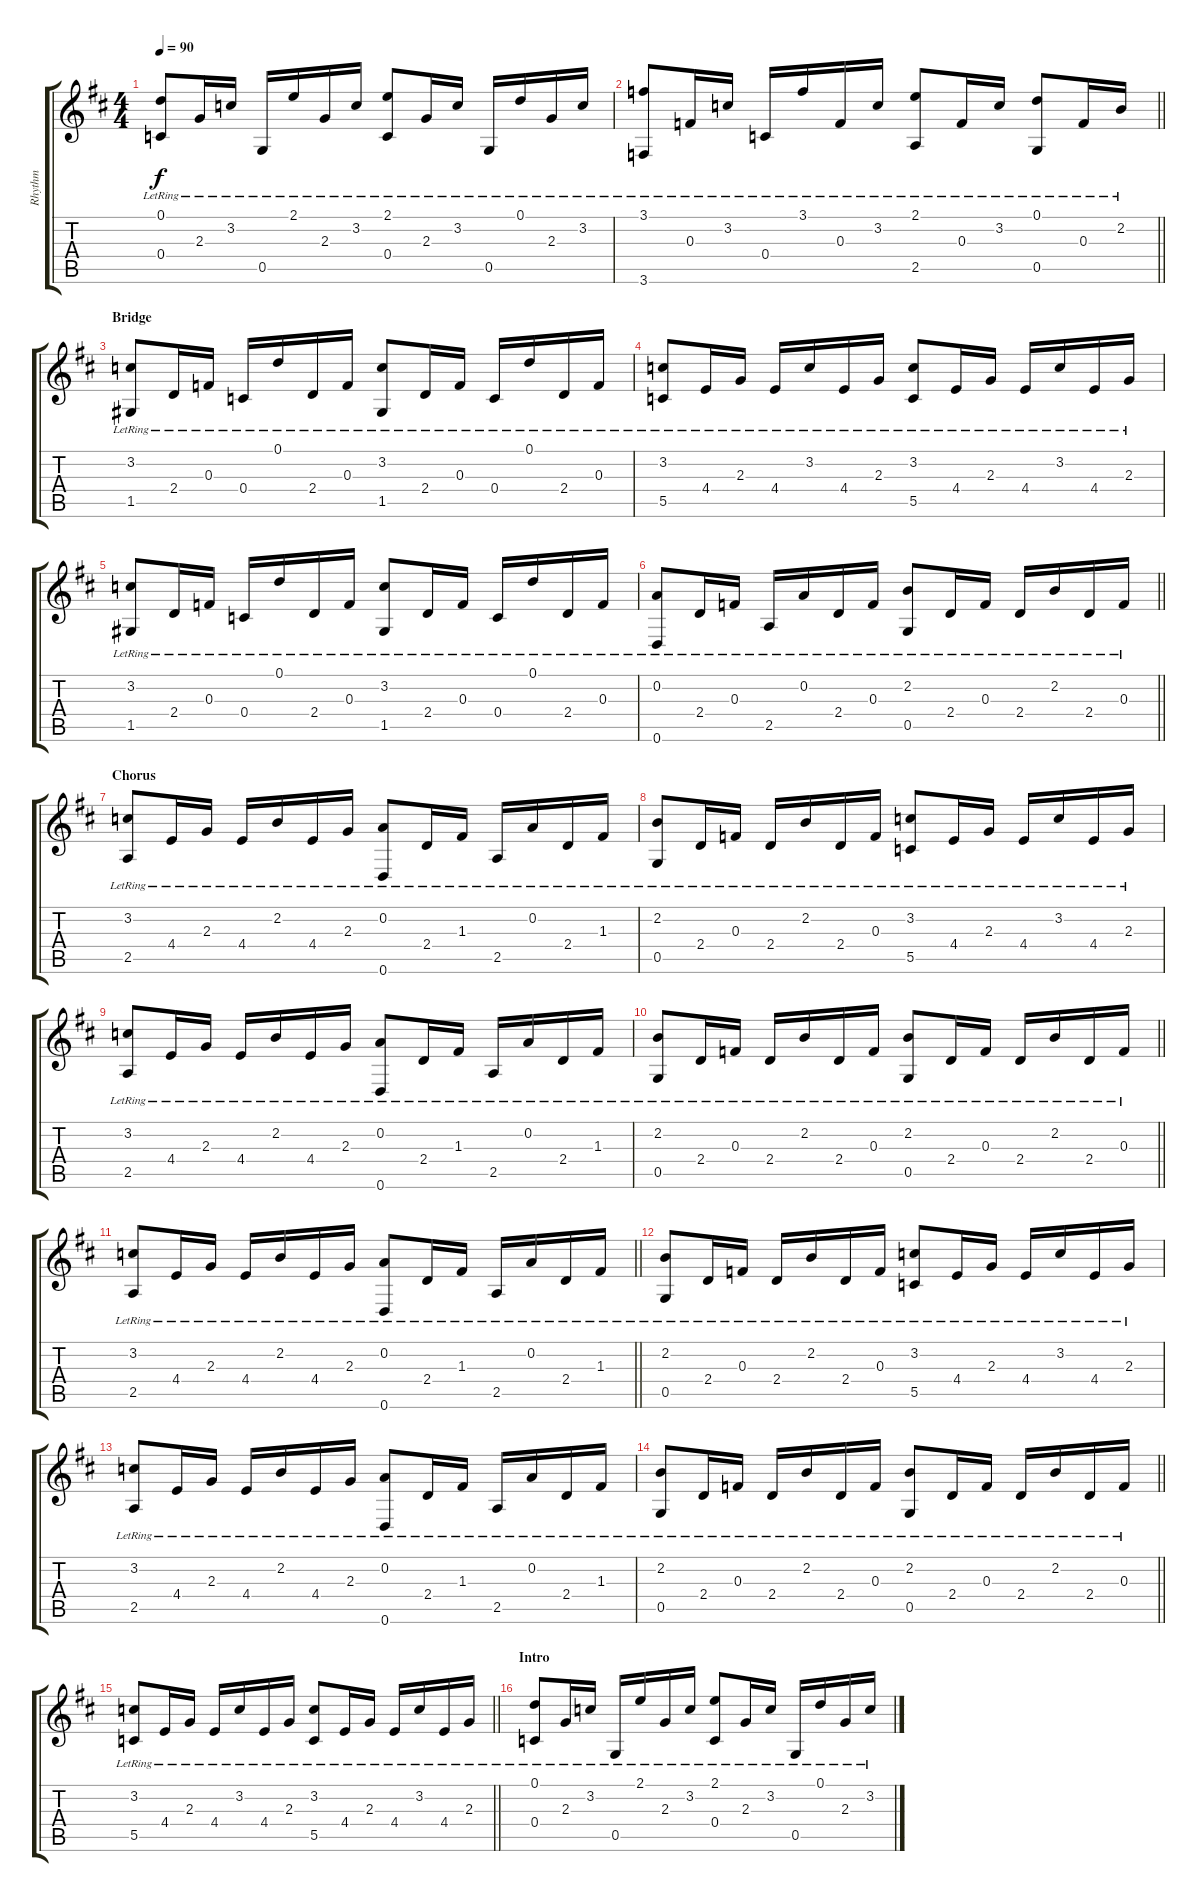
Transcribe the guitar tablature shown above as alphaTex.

\track ("Rhythm" "Rhythm") {instrument acousticguitarsteel}
\staff {score tabs}
\tuning (D4 A3 F3 C3 G2 D2) {hide}
\ts (4 4)
\tempo 90
\clef g2
\ks d
(0.1{lr} 0.4{lr}).8{dy f} 2.3{lr}.16 3.2{lr}.16 0.5{lr}.16 2.1{lr}.16 2.3{lr}.16 3.2{lr}.16 (2.1{lr} 0.4{lr}).8 2.3{lr}.16 3.2{lr}.16 0.5{lr}.16 0.1{lr}.16 2.3{lr}.16 3.2{lr}.16 |
\barLineRight lightlight
(3.1{lr} 3.6{lr}).8 0.3{lr}.16 3.2{lr}.16 0.4{lr}.16 3.1{lr}.16 0.3{lr}.16 3.2{lr}.16 (2.1{lr} 2.5{lr}).8 0.3{lr}.16 3.2{lr}.16 (0.1{lr} 0.5{lr}).8 0.3{lr}.16 2.2{lr}.16 |
\section ("" "Bridge")
(3.2{lr} 1.5{lr}).8 2.4{lr}.16 0.3{lr}.16 0.4{lr}.16 0.1{lr}.16 2.4{lr}.16 0.3{lr}.16 (3.2{lr} 1.5{lr}).8 2.4{lr}.16 0.3{lr}.16 0.4{lr}.16 0.1{lr}.16 2.4{lr}.16 0.3{lr}.16 |
(3.2{lr} 5.5{lr}).8 4.4{lr}.16 2.3{lr}.16 4.4{lr}.16 3.2{lr}.16 4.4{lr}.16 2.3{lr}.16 (3.2{lr} 5.5{lr}).8 4.4{lr}.16 2.3{lr}.16 4.4{lr}.16 3.2{lr}.16 4.4{lr}.16 2.3{lr}.16 |
(3.2{lr} 1.5{lr}).8 2.4{lr}.16 0.3{lr}.16 0.4{lr}.16 0.1{lr}.16 2.4{lr}.16 0.3{lr}.16 (3.2{lr} 1.5{lr}).8 2.4{lr}.16 0.3{lr}.16 0.4{lr}.16 0.1{lr}.16 2.4{lr}.16 0.3{lr}.16 |
\barLineRight lightlight
(0.2{lr} 0.6{lr}).8 2.4{lr}.16 0.3{lr}.16 2.5{lr}.16 0.2{lr}.16 2.4{lr}.16 0.3{lr}.16 (2.2{lr} 0.5{lr}).8 2.4{lr}.16 0.3{lr}.16 2.4{lr}.16 2.2{lr}.16 2.4{lr}.16 0.3{lr}.16 |
\section ("" "Chorus")
(3.2{lr} 2.5{lr}).8 4.4{lr}.16 2.3{lr}.16 4.4{lr}.16 2.2{lr}.16 4.4{lr}.16 2.3{lr}.16 (0.2{lr} 0.6{lr}).8 2.4{lr}.16 1.3{lr}.16 2.5{lr}.16 0.2{lr}.16 2.4{lr}.16 1.3{lr}.16 |
(2.2{lr} 0.5{lr}).8 2.4{lr}.16 0.3{lr}.16 2.4{lr}.16 2.2{lr}.16 2.4{lr}.16 0.3{lr}.16 (3.2{lr} 5.5{lr}).8 4.4{lr}.16 2.3{lr}.16 4.4{lr}.16 3.2{lr}.16 4.4{lr}.16 2.3{lr}.16 |
(3.2{lr} 2.5{lr}).8 4.4{lr}.16 2.3{lr}.16 4.4{lr}.16 2.2{lr}.16 4.4{lr}.16 2.3{lr}.16 (0.2{lr} 0.6{lr}).8 2.4{lr}.16 1.3{lr}.16 2.5{lr}.16 0.2{lr}.16 2.4{lr}.16 1.3{lr}.16 |
\barLineRight lightlight
(2.2{lr} 0.5{lr}).8 2.4{lr}.16 0.3{lr}.16 2.4{lr}.16 2.2{lr}.16 2.4{lr}.16 0.3{lr}.16 (2.2{lr} 0.5{lr}).8 2.4{lr}.16 0.3{lr}.16 2.4{lr}.16 2.2{lr}.16 2.4{lr}.16 0.3{lr}.16 |
\barLineRight lightlight
(3.2{lr} 2.5{lr}).8 4.4{lr}.16 2.3{lr}.16 4.4{lr}.16 2.2{lr}.16 4.4{lr}.16 2.3{lr}.16 (0.2{lr} 0.6{lr}).8 2.4{lr}.16 1.3{lr}.16 2.5{lr}.16 0.2{lr}.16 2.4{lr}.16 1.3{lr}.16 |
(2.2{lr} 0.5{lr}).8 2.4{lr}.16 0.3{lr}.16 2.4{lr}.16 2.2{lr}.16 2.4{lr}.16 0.3{lr}.16 (3.2{lr} 5.5{lr}).8 4.4{lr}.16 2.3{lr}.16 4.4{lr}.16 3.2{lr}.16 4.4{lr}.16 2.3{lr}.16 |
(3.2{lr} 2.5{lr}).8 4.4{lr}.16 2.3{lr}.16 4.4{lr}.16 2.2{lr}.16 4.4{lr}.16 2.3{lr}.16 (0.2{lr} 0.6{lr}).8 2.4{lr}.16 1.3{lr}.16 2.5{lr}.16 0.2{lr}.16 2.4{lr}.16 1.3{lr}.16 |
\barLineRight lightlight
(2.2{lr} 0.5{lr}).8 2.4{lr}.16 0.3{lr}.16 2.4{lr}.16 2.2{lr}.16 2.4{lr}.16 0.3{lr}.16 (2.2{lr} 0.5{lr}).8 2.4{lr}.16 0.3{lr}.16 2.4{lr}.16 2.2{lr}.16 2.4{lr}.16 0.3{lr}.16 |
\barLineRight lightlight
(3.2{lr} 5.5{lr}).8 4.4{lr}.16 2.3{lr}.16 4.4{lr}.16 3.2{lr}.16 4.4{lr}.16 2.3{lr}.16 (3.2{lr} 5.5{lr}).8 4.4{lr}.16 2.3{lr}.16 4.4{lr}.16 3.2{lr}.16 4.4{lr}.16 2.3{lr}.16 |
\section ("" "Intro")
(0.1{lr} 0.4{lr}).8 2.3{lr}.16 3.2{lr}.16 0.5{lr}.16 2.1{lr}.16 2.3{lr}.16 3.2{lr}.16 (2.1{lr} 0.4{lr}).8 2.3{lr}.16 3.2{lr}.16 0.5{lr}.16 0.1{lr}.16 2.3{lr}.16 3.2{lr}.16
